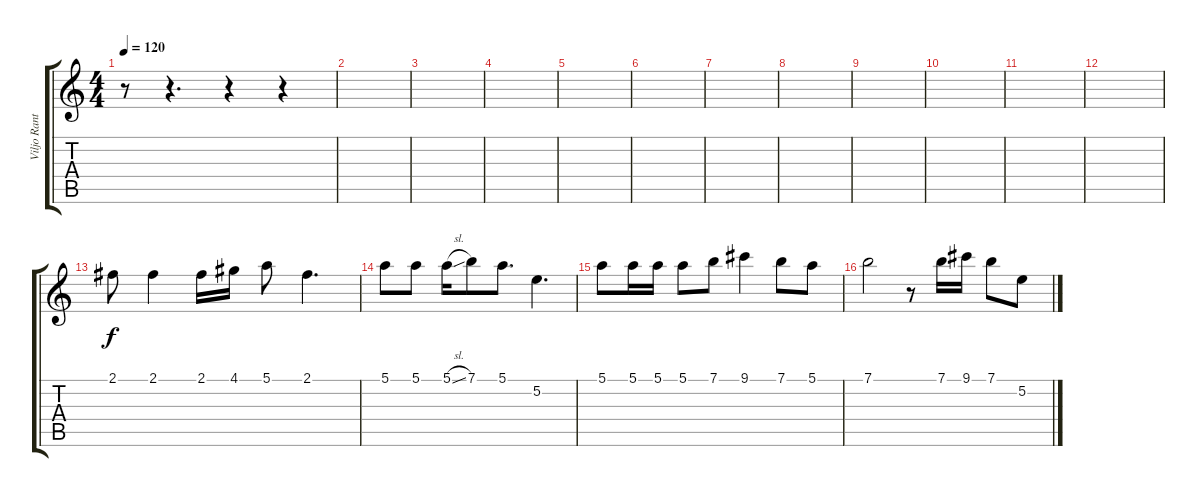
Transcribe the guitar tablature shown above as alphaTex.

\track ("Viljo Rantanen" "Viljo Rant") {instrument distortionguitar bank 255}
\staff {score tabs}
\tuning (E4 B3 G3 D3 A2 E2) {hide}
\ts (4 4)
\tempo 120
\clef g2
\ks c
r.8{dy f} r.4{d} r.4 r.4 |
|
|
|
|
|
|
|
|
|
|
|
2.1.8 2.1.4 2.1.16 4.1.16 5.1.8 2.1.4{d} |
5.1.8 5.1.8 5.1{sl}.16 7.1.8 5.1.8{d} 5.2.4{d} |
5.1.8 5.1.16 5.1.16 5.1.8 7.1.8 9.1.4 7.1.8 5.1.8 |
7.1.2 r.8 7.1.16 9.1.16 7.1.8 5.2.8
